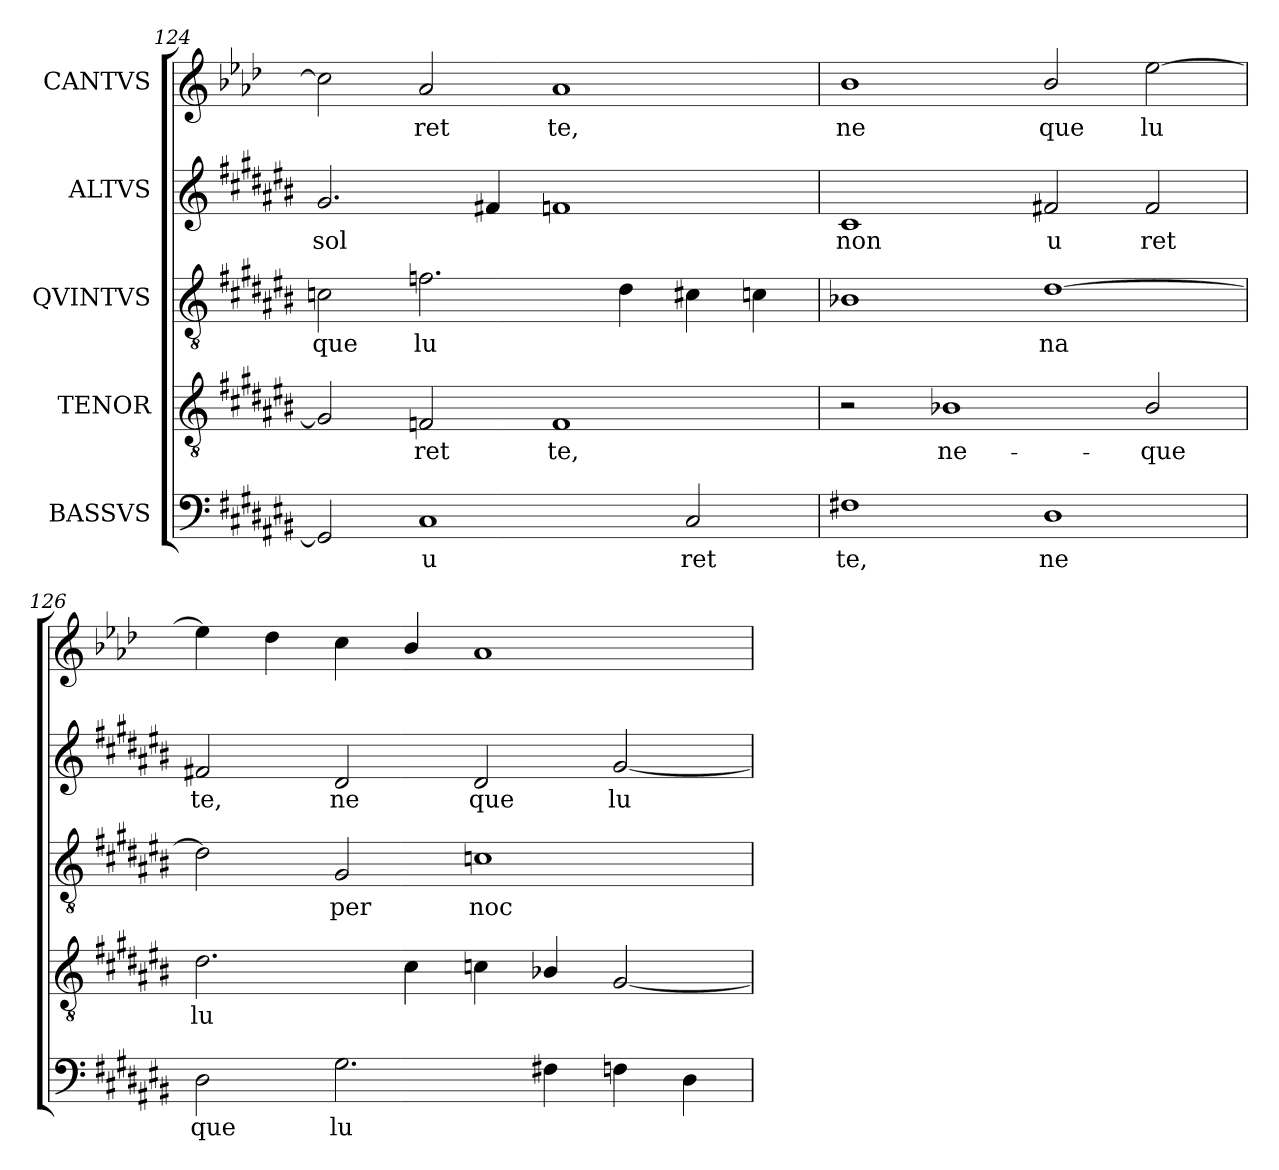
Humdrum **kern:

**kern	**text	**kern	**text	**kern	**text	**kern	**text	**kern	**text
*part5	*part5	*part4	*part4	*part3	*part3	*part2	*part2	*part1	*part1
*staff5	*staff5	*staff4	*staff4	*staff3	*staff3	*staff2	*staff2	*staff1	*staff1
*I"BASSVS	*	*I"TENOR	*	*I"QVINTVS	*	*I"ALTVS	*	*I"CANTVS	*
!!LO:LB:g=z
*clefF4	*	*clefGv2	*	*clefGv2	*	*clefG2	*	*clefG2	*
*ITrd-3c-5	*	*ITrd-3c-5	*	*ITrd-3c-5	*	*ITrd-3c-5	*	*	*
*k[f#c#g#d#a#e#b#]	*	*k[f#c#g#d#a#e#b#]	*	*k[f#c#g#d#a#e#b#]	*	*k[f#c#g#d#a#e#b#]	*	*k[b-e-a-d-]	*
*C#:	*	*C#:	*	*C#:	*	*C#:	*	*A-:	*
=124	=124	=124	=124	=124	=124	=124	=124	=124	=124
!	!LO:LY:b:cj	!	!LO:LY:b:cj	!	!LO:LY:b:cj	!	!LO:LY:b:cj	!	!LO:LY:b:cj
2C#/]	.	2c#/]	--	2f\	-que	2.cc#/	sol	2cc\]	--
!	!LO:LY:b:cj	!	!LO:LY:b:cj	!	!LO:LY:b:cj	!	!	!	!LO:LY:b:cj
1F#	u	2B-/	-ret	2.b-\	lu-	.	.	2a-/	-ret
!	!	!	!	!	!	!	!LO:LY:b:cj	!	!
.	.	.	.	.	.	4b/	.	.	.
!	!	!	!LO:LY:b:cj	!	!	!	!LO:LY:b:cj	!	!LO:LY:b:cj
.	.	1B-	te,	.	.	1b-	.	1a-	te,
!	!	!	!	!	!LO:LY:b:cj	!	!	!	!
.	.	.	.	4g#\	--	.	.	.	.
!	!LO:LY:b:cj	!	!	!	!LO:LY:b:cj	!	!	!	!
2F#/	ret	.	.	4f#\	--	.	.	.	.
!	!	!	!	!	!LO:LY:b:cj	!	!	!	!
.	.	.	.	4f\	--	.	.	.	.
=125	=125	=125	=125	=125	=125	=125	=125	=125	=125
!	!LO:LY:b:cj	!	!	!	!LO:LY:b:cj	!	!LO:LY:b:cj	!	!LO:LY:b:cj
1B	te,	2r	.	1e-	--	1f#	non	1b-	ne
!	!	!	!LO:LY:b:cj	!	!	!	!	!	!
.	.	1e-	ne-	.	.	.	.	.	.
!	!LO:LY:b:cj	!	!	!	!LO:LY:b:cj	!	!LO:LY:b:cj	!	!LO:LY:b:cj
1G#	ne	.	.	[>1g#	-na	2b/	u	2b-/	que
!	!	!	!LO:LY:b:cj	!	!	!	!LO:LY:b:cj	!	!LO:LY:b:cj
.	.	2e-/	-que	.	.	2b/	ret	[>2ee-\	lu
=126	=126	=126	=126	=126	=126	=126	=126	=126	=126
!	!LO:LY:b:cj	!	!LO:LY:b:cj	!	!LO:LY:b:cj	!	!LO:LY:b:cj	!	!LO:LY:b:cj
2G#\	que	2.g#\	lu-	2g#\]	.	2b/	te,	4ee-\]	.
!	!	!	!	!	!	!	!	!	!LO:LY:b:cj
.	.	.	.	.	.	.	.	4dd-\	.
!	!LO:LY:b:cj	!	!	!	!LO:LY:b:cj	!	!LO:LY:b:cj	!	!LO:LY:b:cj
2.c#\	lu	.	.	2c#/	per	2g#/	ne	4cc\	.
!	!	!	!LO:LY:b:cj	!	!	!	!	!	!LO:LY:b:cj
.	.	4f#\	--	.	.	.	.	4b-/	.
!	!	!	!LO:LY:b:cj	!	!LO:LY:b:cj	!	!LO:LY:b:cj	!	!LO:LY:b:cj
.	.	4f\	--	1f	noc-	2g#/	que	1a-	.
!	!LO:LY:b:cj	!	!LO:LY:b:cj	!	!	!	!	!	!
4B\	.	4e-/	--	.	.	.	.	.	.
!	!LO:LY:b:cj	!	!LO:LY:b:cj	!	!	!	!LO:LY:b:cj	!	!
4B-\	.	[<2c#/	--	.	.	[<2cc#/	lu	.	.
!	!LO:LY:b:cj	!	!	!	!	!	!	!	!
4G#\	.	.	.	.	.	.	.	.	.
=	=	=	=	=	=	=	=	=	=
*-	*-	*-	*-	*-	*-	*-	*-	*-	*-
